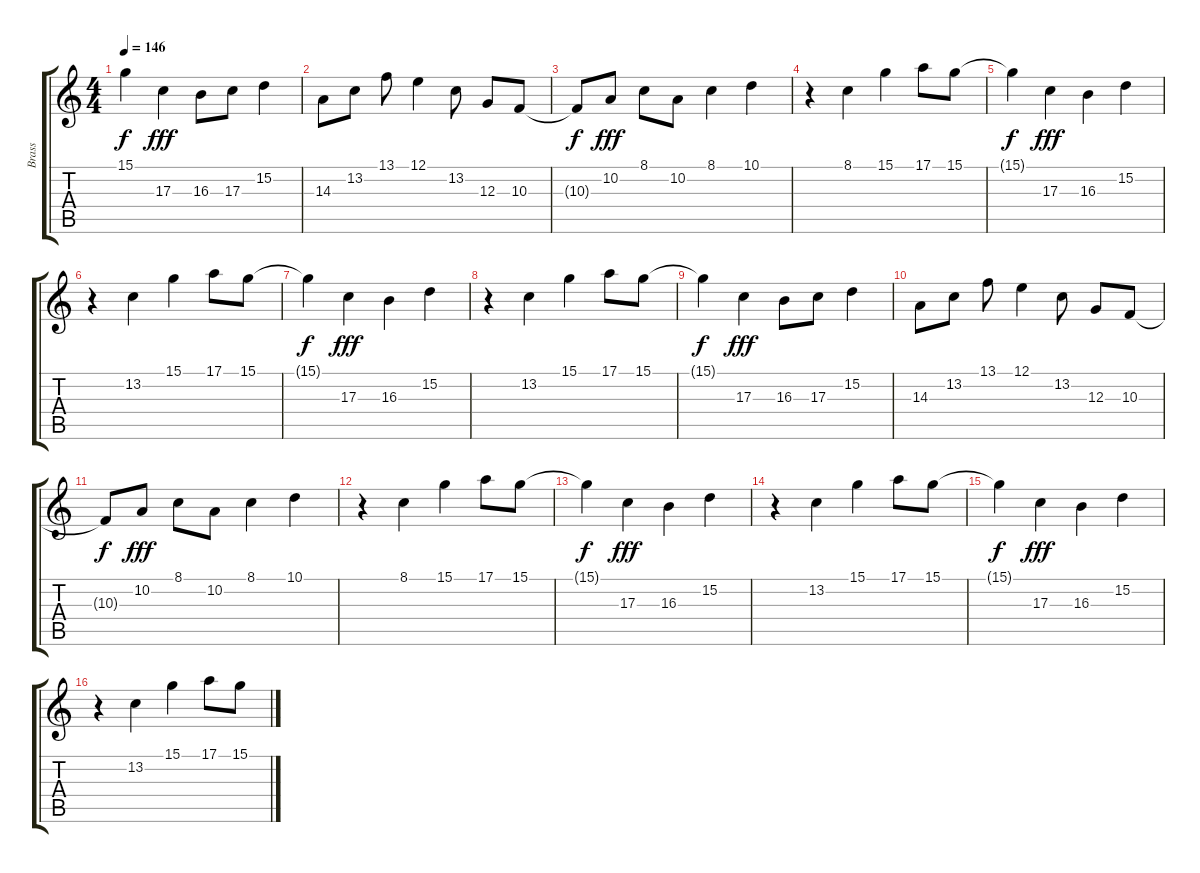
\track ("Brass" "Brass") {instrument synthbrass1}
\staff {score tabs}
\tuning (E4 B3 G3 D3 A2 E2) {hide}
\ts (4 4)
\tempo 146
\clef g2
\ks c
15.1{t}.4{dy f} 17.3.4{dy fff} 16.3.8 17.3.8 15.2.4 |
14.3.8 13.2.8 13.1.8 12.1.4 13.2.8 12.3.8 10.3.8 |
10.3{t}.8{dy f} 10.2.8{dy fff} 8.1.8 10.2.8 8.1.4 10.1.4 |
r.4 8.1.4 15.1.4 17.1.8 15.1.8 |
15.1{t}.4{dy f} 17.3.4{dy fff} 16.3.4 15.2.4 |
r.4 13.2.4 15.1.4 17.1.8 15.1.8 |
15.1{t}.4{dy f} 17.3.4{dy fff} 16.3.4 15.2.4 |
r.4 13.2.4 15.1.4 17.1.8 15.1.8 |
15.1{t}.4{dy f} 17.3.4{dy fff} 16.3.8 17.3.8 15.2.4 |
14.3.8 13.2.8 13.1.8 12.1.4 13.2.8 12.3.8 10.3.8 |
10.3{t}.8{dy f} 10.2.8{dy fff} 8.1.8 10.2.8 8.1.4 10.1.4 |
r.4 8.1.4 15.1.4 17.1.8 15.1.8 |
15.1{t}.4{dy f} 17.3.4{dy fff} 16.3.4 15.2.4 |
r.4 13.2.4 15.1.4 17.1.8 15.1.8 |
15.1{t}.4{dy f} 17.3.4{dy fff} 16.3.4 15.2.4 |
r.4{volume 0} 13.2.4 15.1.4 17.1.8 15.1.8
